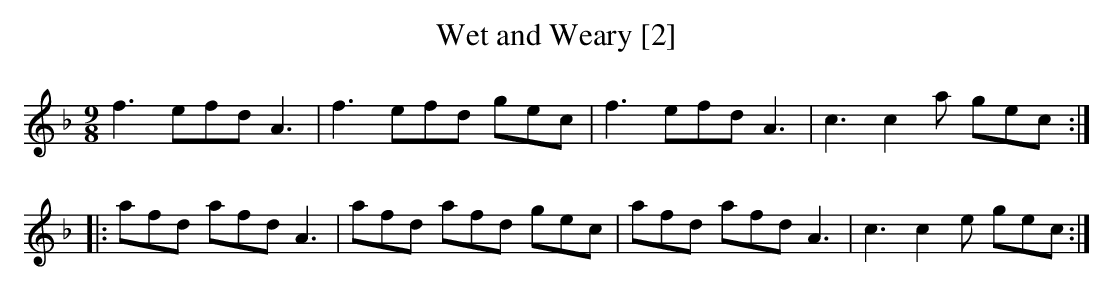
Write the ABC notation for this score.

X:1
T:Wet and Weary [2]
M:9/8
L:1/8
K:F
f3 efd A3|f3 efd gec|f3 efd A3|c3 c2a gec:|
|:afd afd A3|afd afd gec|afd afd A3|c3 c2e gec:|]
